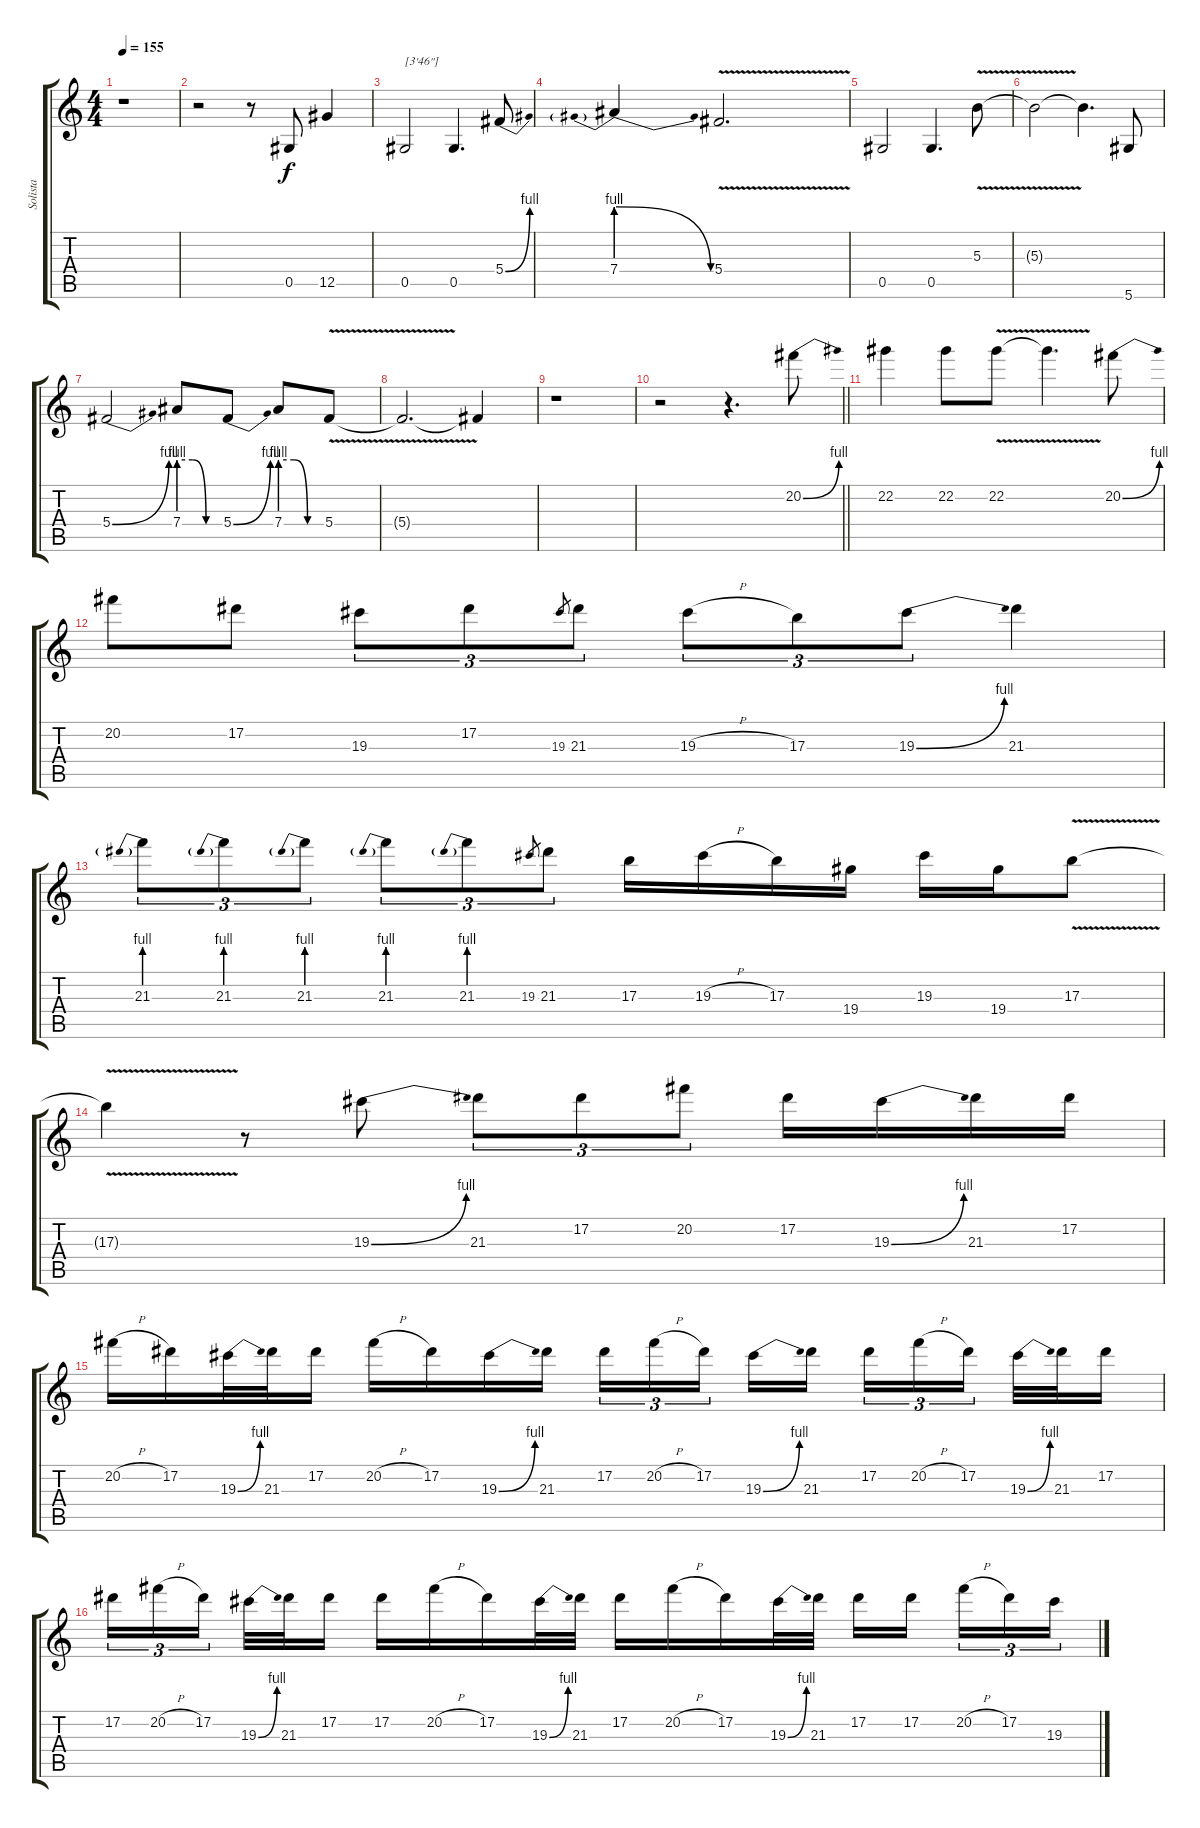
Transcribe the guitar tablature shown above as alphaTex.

\track ("Solista" "Solista") {instrument overdrivenguitar}
\staff {score tabs}
\tuning (Eb4 Bb3 Gb3 Db3 Ab2 Eb2) {hide}
\ts (4 4)
\tempo 155
\clef g2
\ks c
r.1{dy f} |
r.2 r.8 0.5.8 12.5.4 |
0.5.2{txt "[3'46\"]"} 0.5.4{d} 5.4{be (bend 0 0 60 4)}.8 |
7.4{be (prebendrelease 0 4 60 0)}.4 5.4{v}.2{d} |
0.5.2 0.5.4{d} 5.3{v}.8 |
5.3{t}.2 5.3{t}.4{d} 5.6.8 |
5.4{be (bend 0 0 60 4)}.2 7.4{be (custom 0 4 20 4 40 0 60 0)}.8 5.4{be (bend 0 0 60 4)}.8 7.4{be (custom 0 4 20 4 40 0 60 0)}.8 5.4{v}.8 |
5.4{t}.2{d} 5.4{t}.4 |
r.1 |
\barLineRight lightlight
r.2 r.4{d} 20.2{be (bend 0 0 60 4)}.8 |
22.2.4 22.2.8 22.2{v}.8 22.2{t}.4{d} 20.2{be (bend 0 0 60 4)}.8 |
20.2.8 17.2.8 19.3.8{tu (3 2)} 17.2.8{tu (3 2)} 19.3.8{gr} 21.3.8{tu (3 2)} 19.3{h}.8{tu (3 2)} 17.3.8{tu (3 2)} 19.3{be (bend 0 0 60 4)}.8{tu (3 2)} 21.3.4 |
21.3{be (prebend 0 4 60 4)}.8{tu (3 2)} 21.3{be (prebend 0 4 60 4)}.8{tu (3 2)} 21.3{be (prebend 0 4 60 4)}.8{tu (3 2)} 21.3{be (prebend 0 4 60 4)}.8{tu (3 2)} 21.3{be (prebend 0 4 60 4)}.8{tu (3 2)} 19.3.8{gr} 21.3.8{tu (3 2)} 17.3.16 19.3{h}.16 17.3.16 19.4.16 19.3.16 19.4.16 17.3{v}.8 |
17.3{t}.4 r.8 19.3{be (bend 0 0 60 4)}.8 21.3.8{tu (3 2)} 17.2.8{tu (3 2)} 20.2.8{tu (3 2)} 17.2.16 19.3{be (bend 0 0 60 4)}.16 21.3.16 17.2.16 |
20.2{h}.16 17.2.16 19.3{be (bend 0 0 60 4)}.32 21.3.32 17.2.16 20.2{h}.16 17.2.16 19.3{be (bend 0 0 60 4)}.16 21.3.16 17.2.16{tu (3 2)} 20.2{h}.16{tu (3 2)} 17.2.16{tu (3 2) beam splitsecondary} 19.3{be (bend 0 0 60 4)}.16 21.3.16 17.2.16{tu (3 2)} 20.2{h}.16{tu (3 2)} 17.2.16{tu (3 2) beam splitsecondary} 19.3{be (bend 0 0 60 4)}.32 21.3.32 17.2.16 |
17.2.16{tu (3 2)} 20.2{h}.16{tu (3 2)} 17.2.16{tu (3 2) beam splitsecondary} 19.3{be (bend 0 0 60 4)}.32 21.3.32 17.2.16 17.2.16 20.2{h}.16 17.2.16 19.3{be (bend 0 0 60 4)}.32 21.3.32 17.2.16 20.2{h}.16 17.2.16 19.3{be (bend 0 0 60 4)}.32 21.3.32 17.2.16 17.2.16{beam splitsecondary} 20.2{h}.16{tu (3 2)} 17.2.16{tu (3 2)} 19.3.16{tu (3 2)}
